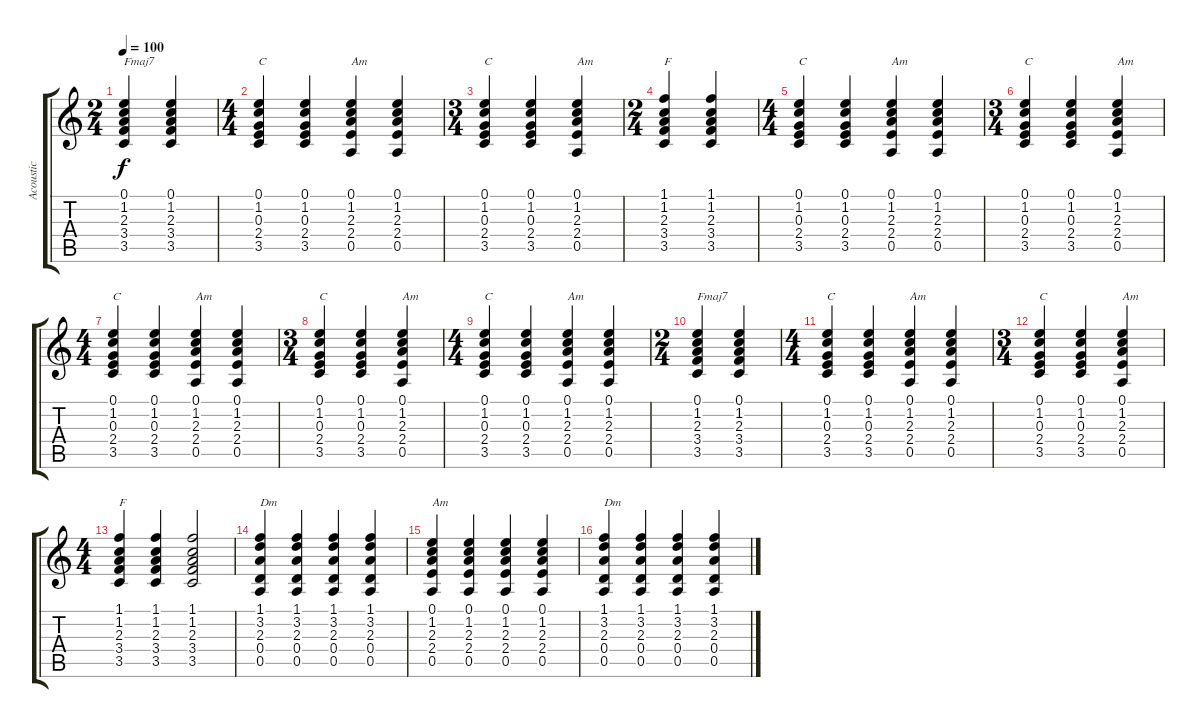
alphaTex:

\track ("Acoustic" "Acoustic") {instrument acousticguitarsteel}
\staff {score tabs}
\tuning (E4 B3 G3 D3 A2 E2) {hide}
\ts (2 4)
\tempo 100
\clef g2
\ks c
(0.1 1.2 2.3 3.4 3.5).4{txt "Fmaj7" dy f} (0.1 1.2 2.3 3.4 3.5).4 |
\ts (4 4)
(0.1 1.2 0.3 2.4 3.5).4{txt "C"} (0.1 1.2 0.3 2.4 3.5).4 (0.1 1.2 2.3 2.4 0.5).4{txt "Am"} (0.1 1.2 2.3 2.4 0.5).4 |
\ts (3 4)
(0.1 1.2 0.3 2.4 3.5).4{txt "C"} (0.1 1.2 0.3 2.4 3.5).4 (0.1 1.2 2.3 2.4 0.5).4{txt "Am"} |
\ts (2 4)
(1.1 1.2 2.3 3.4 3.5).4{txt "F"} (1.1 1.2 2.3 3.4 3.5).4 |
\ts (4 4)
(0.1 1.2 0.3 2.4 3.5).4{txt "C"} (0.1 1.2 0.3 2.4 3.5).4 (0.1 1.2 2.3 2.4 0.5).4{txt "Am"} (0.1 1.2 2.3 2.4 0.5).4 |
\ts (3 4)
(0.1 1.2 0.3 2.4 3.5).4{txt "C"} (0.1 1.2 0.3 2.4 3.5).4 (0.1 1.2 2.3 2.4 0.5).4{txt "Am"} |
\ts (4 4)
(0.1 1.2 0.3 2.4 3.5).4{txt "C"} (0.1 1.2 0.3 2.4 3.5).4 (0.1 1.2 2.3 2.4 0.5).4{txt "Am"} (0.1 1.2 2.3 2.4 0.5).4 |
\ts (3 4)
(0.1 1.2 0.3 2.4 3.5).4{txt "C"} (0.1 1.2 0.3 2.4 3.5).4 (0.1 1.2 2.3 2.4 0.5).4{txt "Am"} |
\ts (4 4)
(0.1 1.2 0.3 2.4 3.5).4{txt "C"} (0.1 1.2 0.3 2.4 3.5).4 (0.1 1.2 2.3 2.4 0.5).4{txt "Am"} (0.1 1.2 2.3 2.4 0.5).4 |
\ts (2 4)
(0.1 1.2 2.3 3.4 3.5).4{txt "Fmaj7"} (0.1 1.2 2.3 3.4 3.5).4 |
\ts (4 4)
(0.1 1.2 0.3 2.4 3.5).4{txt "C"} (0.1 1.2 0.3 2.4 3.5).4 (0.1 1.2 2.3 2.4 0.5).4{txt "Am"} (0.1 1.2 2.3 2.4 0.5).4 |
\ts (3 4)
(0.1 1.2 0.3 2.4 3.5).4{txt "C"} (0.1 1.2 0.3 2.4 3.5).4 (0.1 1.2 2.3 2.4 0.5).4{txt "Am"} |
\ts (4 4)
(1.1 1.2 2.3 3.4 3.5).4{txt "F"} (1.1 1.2 2.3 3.4 3.5).4 (1.1 1.2 2.3 3.4 3.5).2 |
(1.1 3.2 2.3 0.4 0.5).4{txt "Dm"} (1.1 3.2 2.3 0.4 0.5).4 (1.1 3.2 2.3 0.4 0.5).4 (1.1 3.2 2.3 0.4 0.5).4 |
(0.1 1.2 2.3 2.4 0.5).4{txt "Am"} (0.1 1.2 2.3 2.4 0.5).4 (0.1 1.2 2.3 2.4 0.5).4 (0.1 1.2 2.3 2.4 0.5).4 |
(1.1 3.2 2.3 0.4 0.5).4{txt "Dm"} (1.1 3.2 2.3 0.4 0.5).4 (1.1 3.2 2.3 0.4 0.5).4 (1.1 3.2 2.3 0.4 0.5).4
